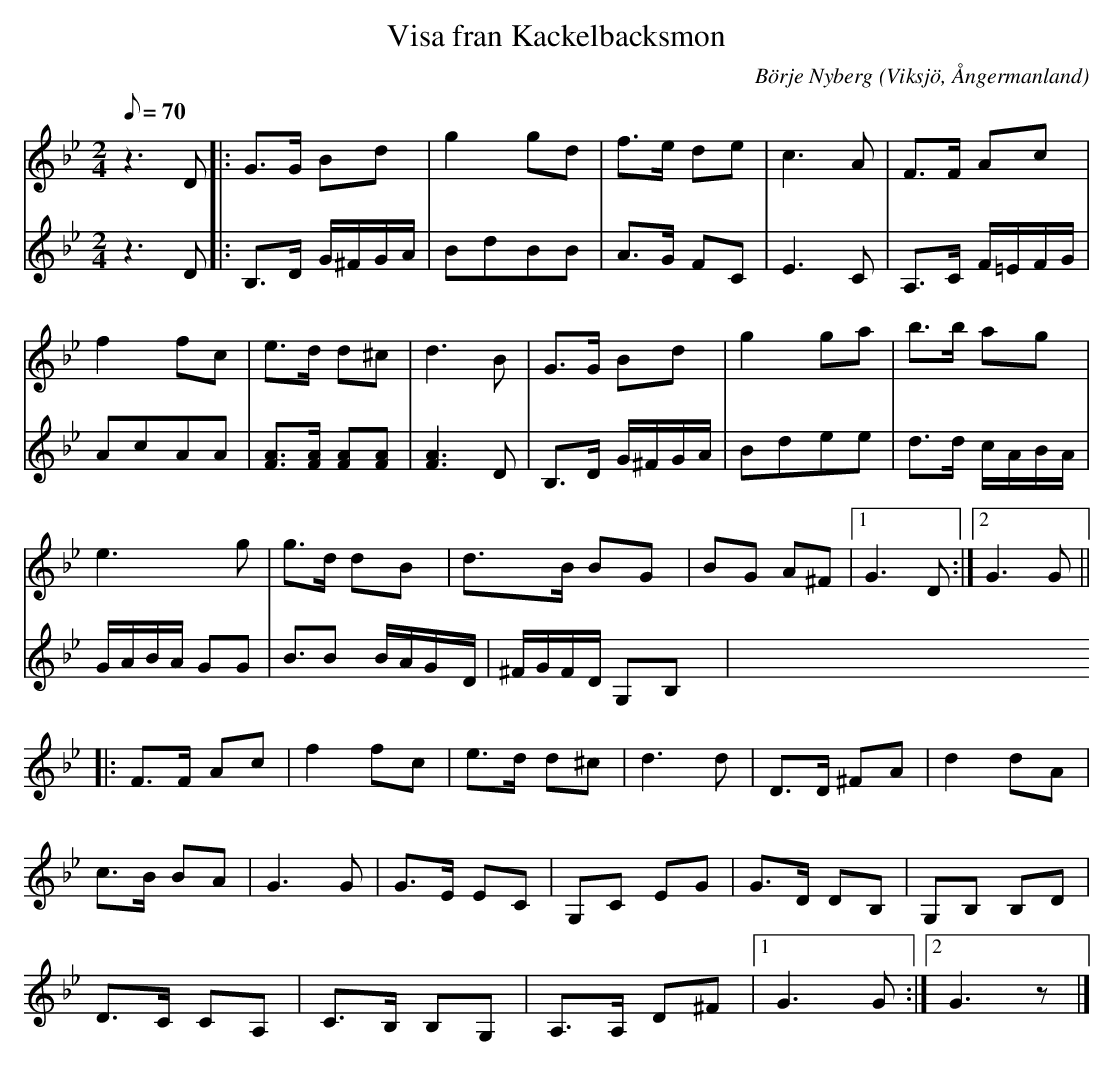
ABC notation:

X:1
T:Visa fran Kackelbacksmon
C:Börje Nyberg
O:Viksjö, Ångermanland
M:2/4
L:1/8
Q:70
K:Gm
V:1
z2> D2|: G>G Bd | g2 gd | f>e de | c2>A2 | F>F Ac |
f2 fc | e>d d^c | d2>B2 | G>G Bd |g2 ga | b>b ag |
e2> g2 | g>d dB |d>B BG |BG A^F |1 G2> D2 :|2 G2> G2 ||
|: F>F Ac | f2 fc | e>d d^c | d2>d2 | D>D ^FA | d2 dA |
c>B BA |G2> G2 | G>E EC | G,C EG | G>D DB, | G,B, B,D |
D>C CA, | C>B, B,G, | A,>A, D^F |1 G2> G2 :|2 G2> z2 |]
V:2
z2> D2 |: B,>D G/2^F/2G/2A/2 | BdBB | A>G FC | E2>C2 | A,>C F/2=E/2F/2G/2 |
AcAA | [AF]>[AF] [AF][AF] | [A2F2]> D2 | B,>D G/2^F/2G/2A/2 | Bdee | d>d c/2A/2B/2A/2 |
G/2A/2B/2A/2 GG | B>B2 B/2A/2G/2D/2 | ^F/2G/2F/2D/2 G,B, |
